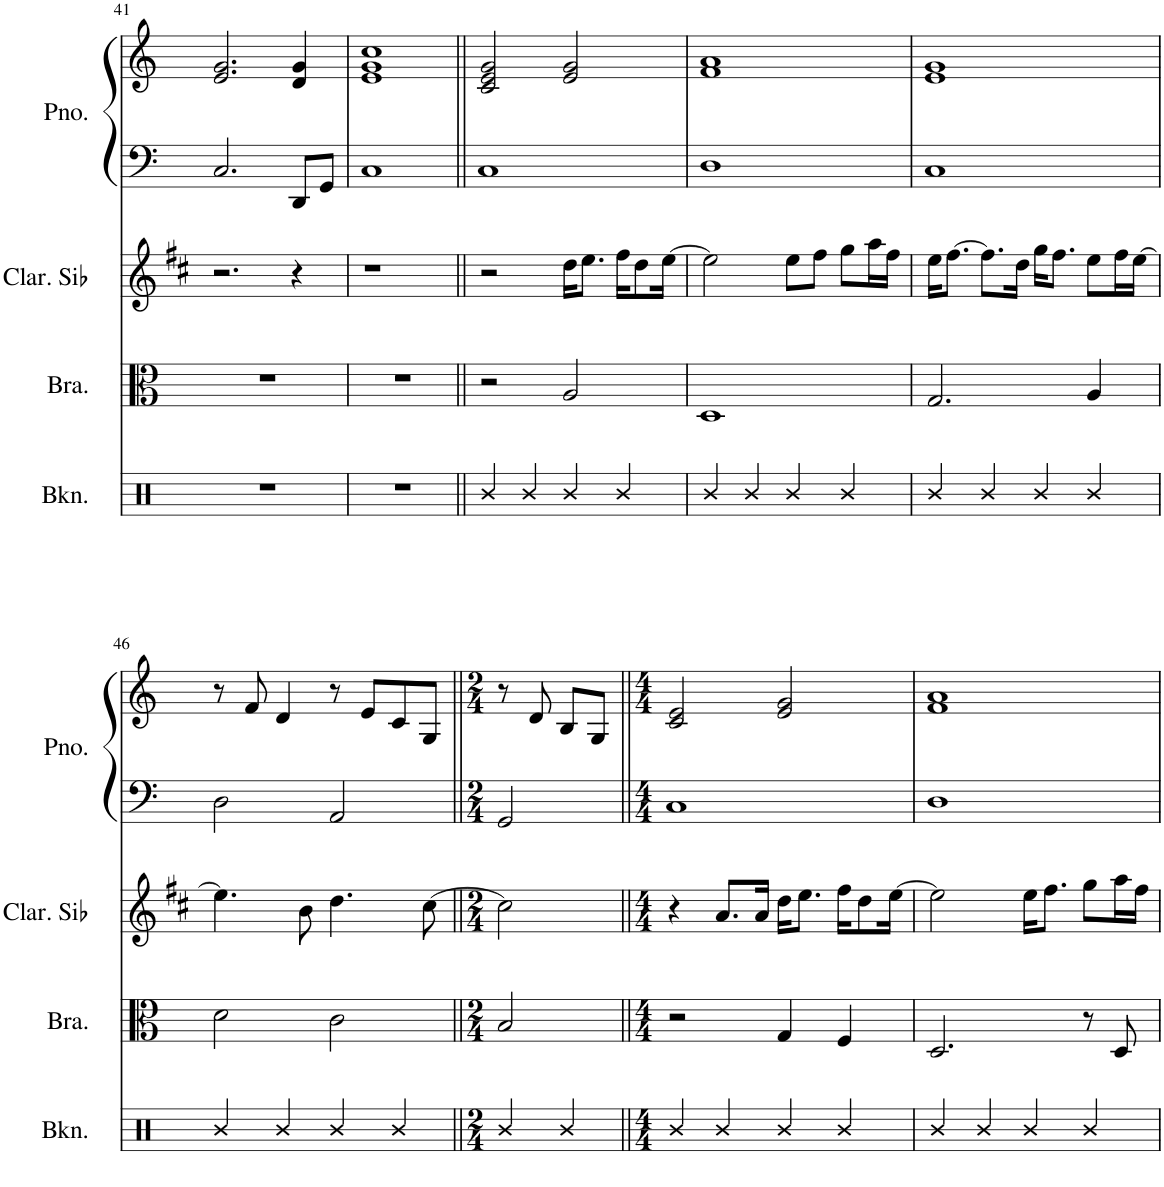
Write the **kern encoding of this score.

**kern	**kern	**kern	**kern	**kern
*part4	*part3	*part2	*part1	*part1
*staff5	*staff4	*staff3	*staff2	*staff1
*I"Becken	*I"Bratsche	*I"Clarinette en Sib	*I"Piano	*
*I'Bkn.	*I'Bra.	*I'Clar. Sib	*I'Pno.	*
!!LO:PB:g=z
*clefX	*clefC3	*clefG2	*clefF4	*clefG2
*	*	*Trd1c2	*	*
*k[]	*k[]	*k[f#c#]	*k[]	*k[]
*M4/4	*M4/4	*M4/4	*M4/4	*M4/4
=41	=41	=41	=41	=41
1r	1r	2.r	2.C/	2.e/ 2.g/
.	.	4r	8DD/L	4d/ 4g/
.	.	.	8GG/J	.
=42	=42	=42	=42	=42
1r	1r	1r	1C	1e 1g 1cc
=43||	=43||	=43||	=43||	=43||
4R/	2r	2r	1C	2c/ 2e/ 2g/
4R/	.	.	.	.
4R/	2A/	16dd\KL	.	2e/ 2g/
.	.	8.ee\J	.	.
4R/	.	16ff#\KL	.	.
.	.	8dd\	.	.
.	.	[16ee\Jk	.	.
=44	=44	=44	=44	=44
4R/	1D	2ee\]	1D	1f 1a
4R/	.	.	.	.
4R/	.	8ee\L	.	.
.	.	8ff#\J	.	.
4R/	.	8gg\L	.	.
.	.	16aa\L	.	.
.	.	16ff#\JJ	.	.
=45	=45	=45	=45	=45
4R/	2.G/	16ee\KL	1C	1e 1g
.	.	[8.ff#\J	.	.
4R/	.	8.ff#\L]	.	.
.	.	16dd\Jk	.	.
4R/	.	16gg\KL	.	.
.	.	8.ff#\J	.	.
4R/	4A/	8ee\L	.	.
.	.	16ff#\L	.	.
.	.	[16ee\JJ	.	.
!!LO:LB:g=z
=46	=46	=46	=46	=46
4R/	2d\	4.ee\]	2D\	8r
.	.	.	.	8f/
4R/	.	.	.	4d/
.	.	8b\	.	.
4R/	2c\	4.dd\	2AA/	8r
.	.	.	.	8e/L
4R/	.	.	.	8c/
.	.	[8cc#\	.	8G/J
=47||	=47||	=47||	=47||	=47||
*M2/4	*M2/4	*M2/4	*M2/4	*M2/4
4R/	2B/	2cc#\]	2GG/	8r
.	.	.	.	8d/
4R/	.	.	.	8B/L
.	.	.	.	8G/J
=48||	=48||	=48||	=48||	=48||
*M4/4	*M4/4	*M4/4	*M4/4	*M4/4
4R/	2r	4r	1C	2c/ 2e/
4R/	.	8.a/L	.	.
.	.	16a/Jk	.	.
4R/	4G/	16dd\KL	.	2e/ 2g/
.	.	8.ee\J	.	.
4R/	4F/	16ff#\KL	.	.
.	.	8dd\	.	.
.	.	[16ee\Jk	.	.
=49	=49	=49	=49	=49
4R/	2.D/	2ee\]	1D	1f 1a
4R/	.	.	.	.
4R/	.	16ee\KL	.	.
.	.	8.ff#\J	.	.
4R/	8r	8gg\L	.	.
.	8D/	16aa\L	.	.
.	.	16ff#\JJ	.	.
=	=	=	=	=
*-	*-	*-	*-	*-
